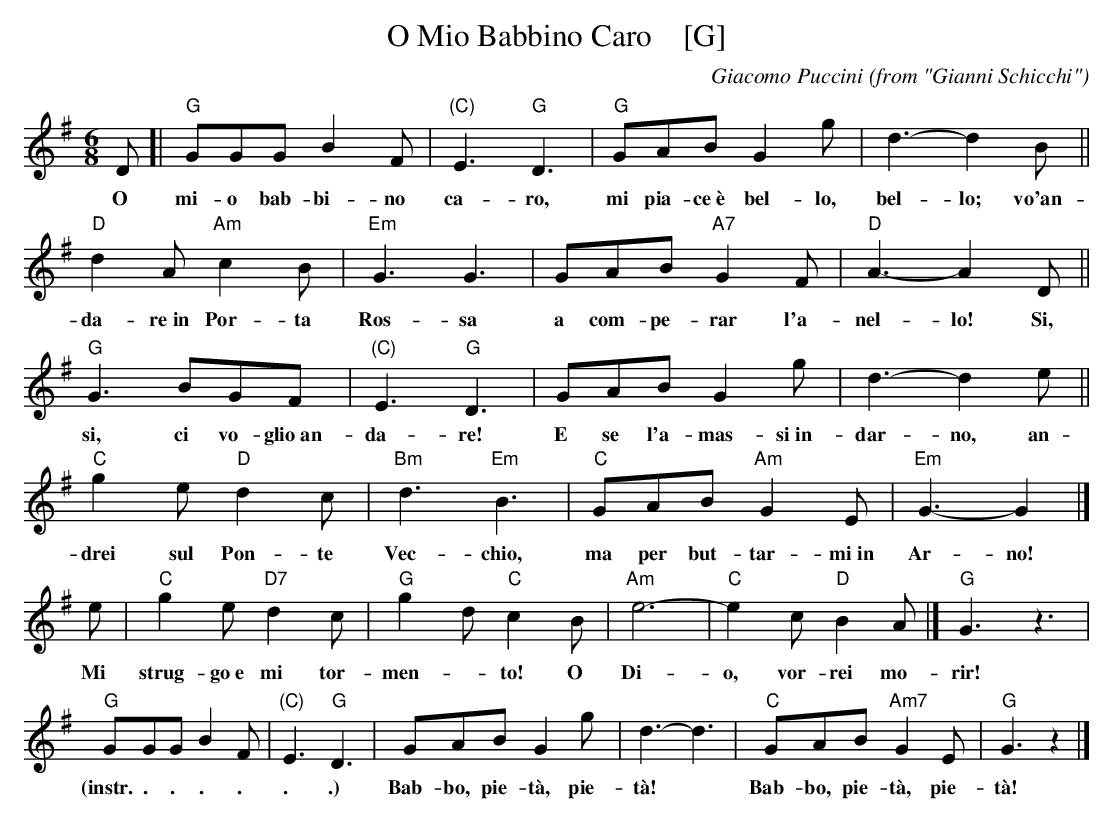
X:1
T: O Mio Babbino Caro    [G]
O: from "Gianni Schicchi"
C: Giacomo Puccini
M: 6/8
L: 1/8
K: G
D [| "G"GGG B2F | "(C)"E3 "G"D3 | "G"GAB G2g | d3- d2B ||
w: O mi-o bab-bi-no ca-ro, mi pia-ce~\`e ~bel-lo, bel-lo; vo'an-
"D"d2A "Am"c2B | "Em"G3 G3 | GAB "A7"G2F | "D"A3- A2 D ||
w: da-re~in Por-ta Ros-sa a com-pe-rar l'a-nel-lo! Si,
"G"G3 BGF | "(C)"E3 "G"D3 | GAB G2g | d3- d2e ||
w: si, ci vo-glio~an- da-re! E se l'a-mas-si~in-dar-no, an-
"C"g2e "D"d2c | "Bm"d3 "Em"B3 | "C"GAB "Am"G2E | "Em"G3- G2 |]
w: drei sul Pon-te Vec-chio, ma per but-tar-mi~in Ar-no!
e | "C"g2e "D7"d2c | "G"g2d "C"c2B | "Am"e6- | "C"e2c "D"B2A |] "G"G3 z3 |
w: Mi strug-go~e mi tor-men--to! O Di-o, vor-rei mo-rir!
 "G"GGG B2F | "(C)"E3 "G"D3 | GAB G2g | d3- d3 | "C"GAB "Am7"G2E | "G"G3 z2 |]
w: (instr. . . . . . .)  Bab-bo, pie-t\`a, pie-t\`a!*  Bab-bo, pie-t\`a, pie-t\`a!
